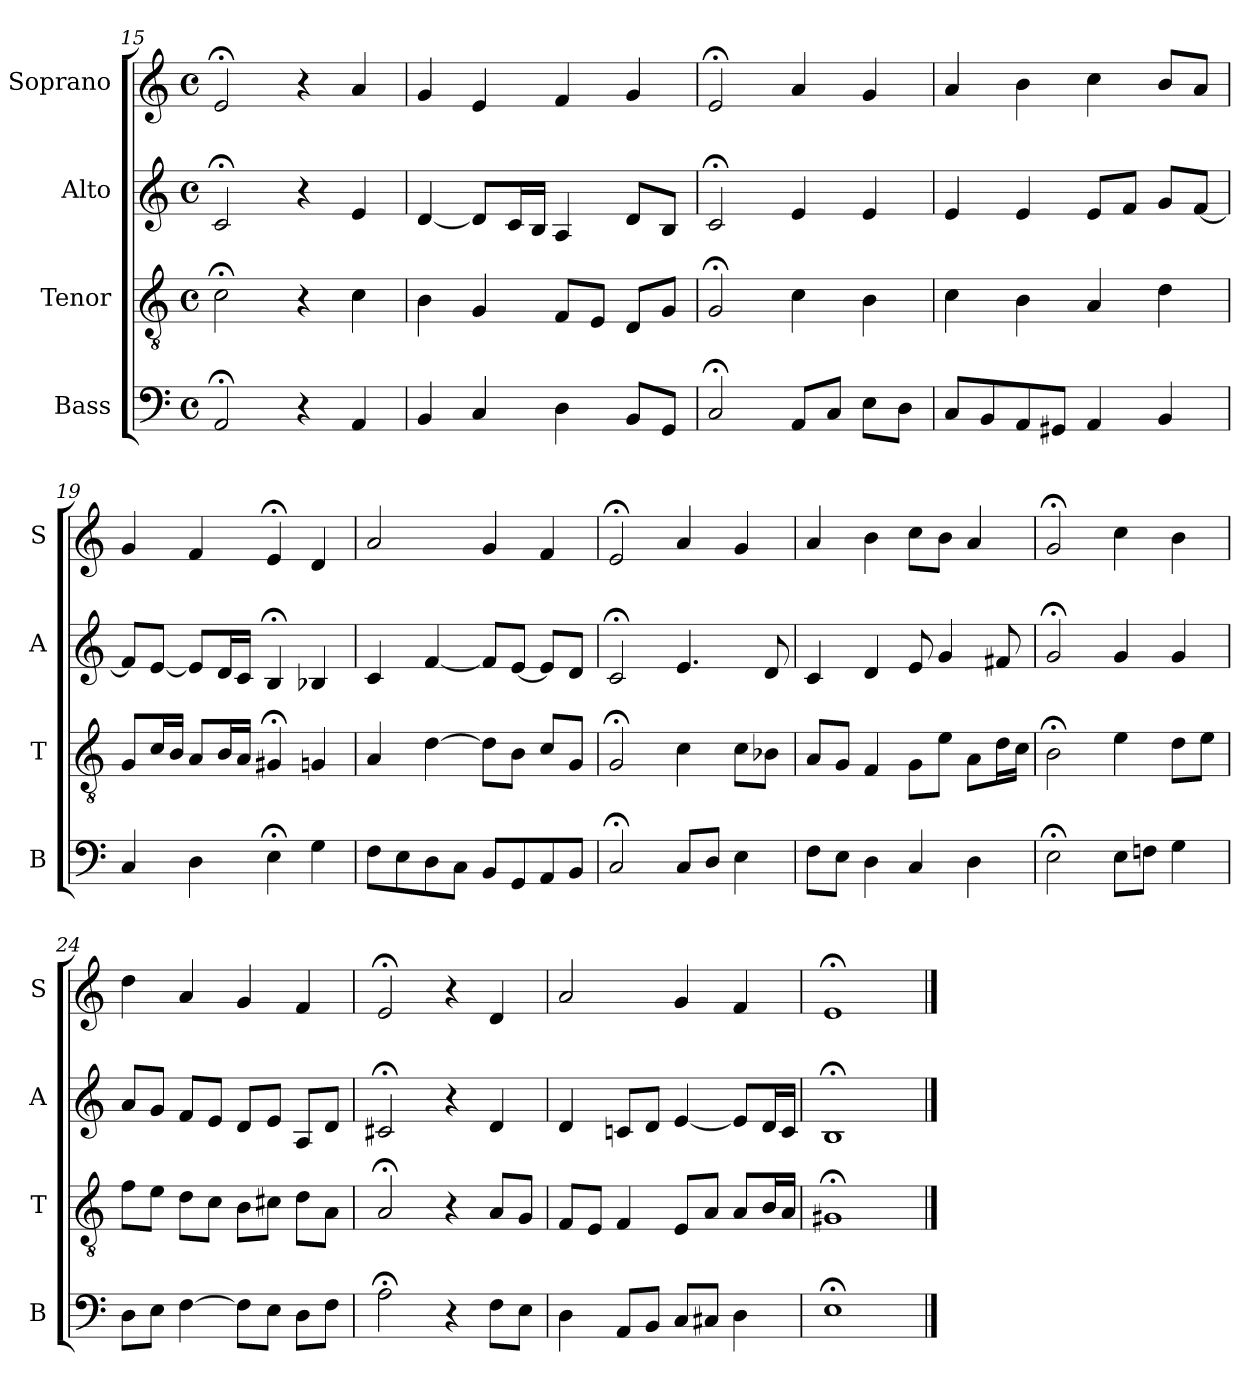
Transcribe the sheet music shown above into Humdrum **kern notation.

**kern	**kern	**kern	**kern
*part4	*part3	*part2	*part1
*staff4	*staff3	*staff2	*staff1
*I"Bass	*I"Tenor	*I"Alto	*I"Soprano
*I'B	*I'T	*I'A	*I'S
*clefF4	*clefGv2	*clefG2	*clefG2
*k[]	*k[]	*k[]	*k[]
*a:	*a:	*a:	*a:
*M4/4	*M4/4	*M4/4	*M4/4
*met(c)	*met(c)	*met(c)	*met(c)
=15	=15	=15	=15
2AA;<	2c;<	2c;<	2e;<
4r	4r	4r	4r
4AA	4c	4e	4a
=16	=16	=16	=16
4BB	4B	[4d	4g
4C	4G	8dL]	4e
.	.	16cL	.
.	.	16BJJ	.
4D	8FL	4A	4f
.	8EJ	.	.
8BBL	8DL	8dL	4g
8GGJ	8GJ	8BJ	.
=17	=17	=17	=17
2C;<	2G;<	2c;<	2e;<
8AAL	4c	4e	4a
8CJ	.	.	.
8EL	4B	4e	4g
8DJ	.	.	.
=18	=18	=18	=18
8CL	4c	4e	4a
8BB	.	.	.
8AA	4B	4e	4b
8GG#XJ	.	.	.
4AA	4A	8eL	4cc
.	.	8fJ	.
4BB	4d	8gL	8bL
.	.	[8fJ	8aJ
=19	=19	=19	=19
4C	8GL	8fL]	4g
.	16cL	[8eJ	.
.	16BJJ	.	.
4D	8AL	8eL]	4f
.	16BL	16dL	.
.	16AJJ	16cJJ	.
4E;<	4G#X;<	4B;<	4e;<
4G	4Gn	4B-X	4d
=20	=20	=20	=20
8FL	4A	4c	2a
8E	.	.	.
8D	[4d	[4f	.
8CJ	.	.	.
8BBL	8dL]	8fL]	4g
8GG	8BJ	[8eJ	.
8AA	8cL	8eL]	4f
8BBJ	8GJ	8dJ	.
=21	=21	=21	=21
2C;<	2G;<	2c;<	2e;<
8CL	4c	4.e	4a
8DJ	.	.	.
4E	8cL	.	4g
.	8B-XJ	8d	.
=22	=22	=22	=22
8FL	8AL	4c	4a
8EJ	8GJ	.	.
4Di	4Fi	4di	4bi
4C	8GL	8e	8ccL
.	8eJ	4g	8bJ
4D	8AL	.	4a
.	16dL	8f#X	.
.	16cJJ	.	.
=23	=23	=23	=23
2E;<	2B;<	2g;<	2g;<
8EL	4e	4g	4cc
8FnJ	.	.	.
4G	8dL	4g	4b
.	8eJ	.	.
=24	=24	=24	=24
8DL	8fL	8aL	4dd
8EJ	8eJ	8gJ	.
[4F	8dL	8fL	4a
.	8cJ	8eJ	.
8FL]	8BL	8dL	4g
8EJ	8c#XJ	8eJ	.
8DL	8dL	8AL	4f
8FJ	8AJ	8dJ	.
=25	=25	=25	=25
2A;<	2A;<	2c#X;<	2e;<
4r	4r	4r	4r
8FL	8AL	4d	4d
8EJ	8GJ	.	.
=26	=26	=26	=26
4D	8FL	4d	2a
.	8EJ	.	.
8AAL	4F	8cnL	.
8BBJ	.	8dJ	.
8CL	8EL	[4e	4g
8C#XJ	8AJ	.	.
4D	8AL	8eL]	4f
.	16BL	16dL	.
.	16AJJ	16cJJ	.
=27	=27	=27	=27
1E;<	1G#X;<	1B;<	1e;<
==	==	==	==
*-	*-	*-	*-
